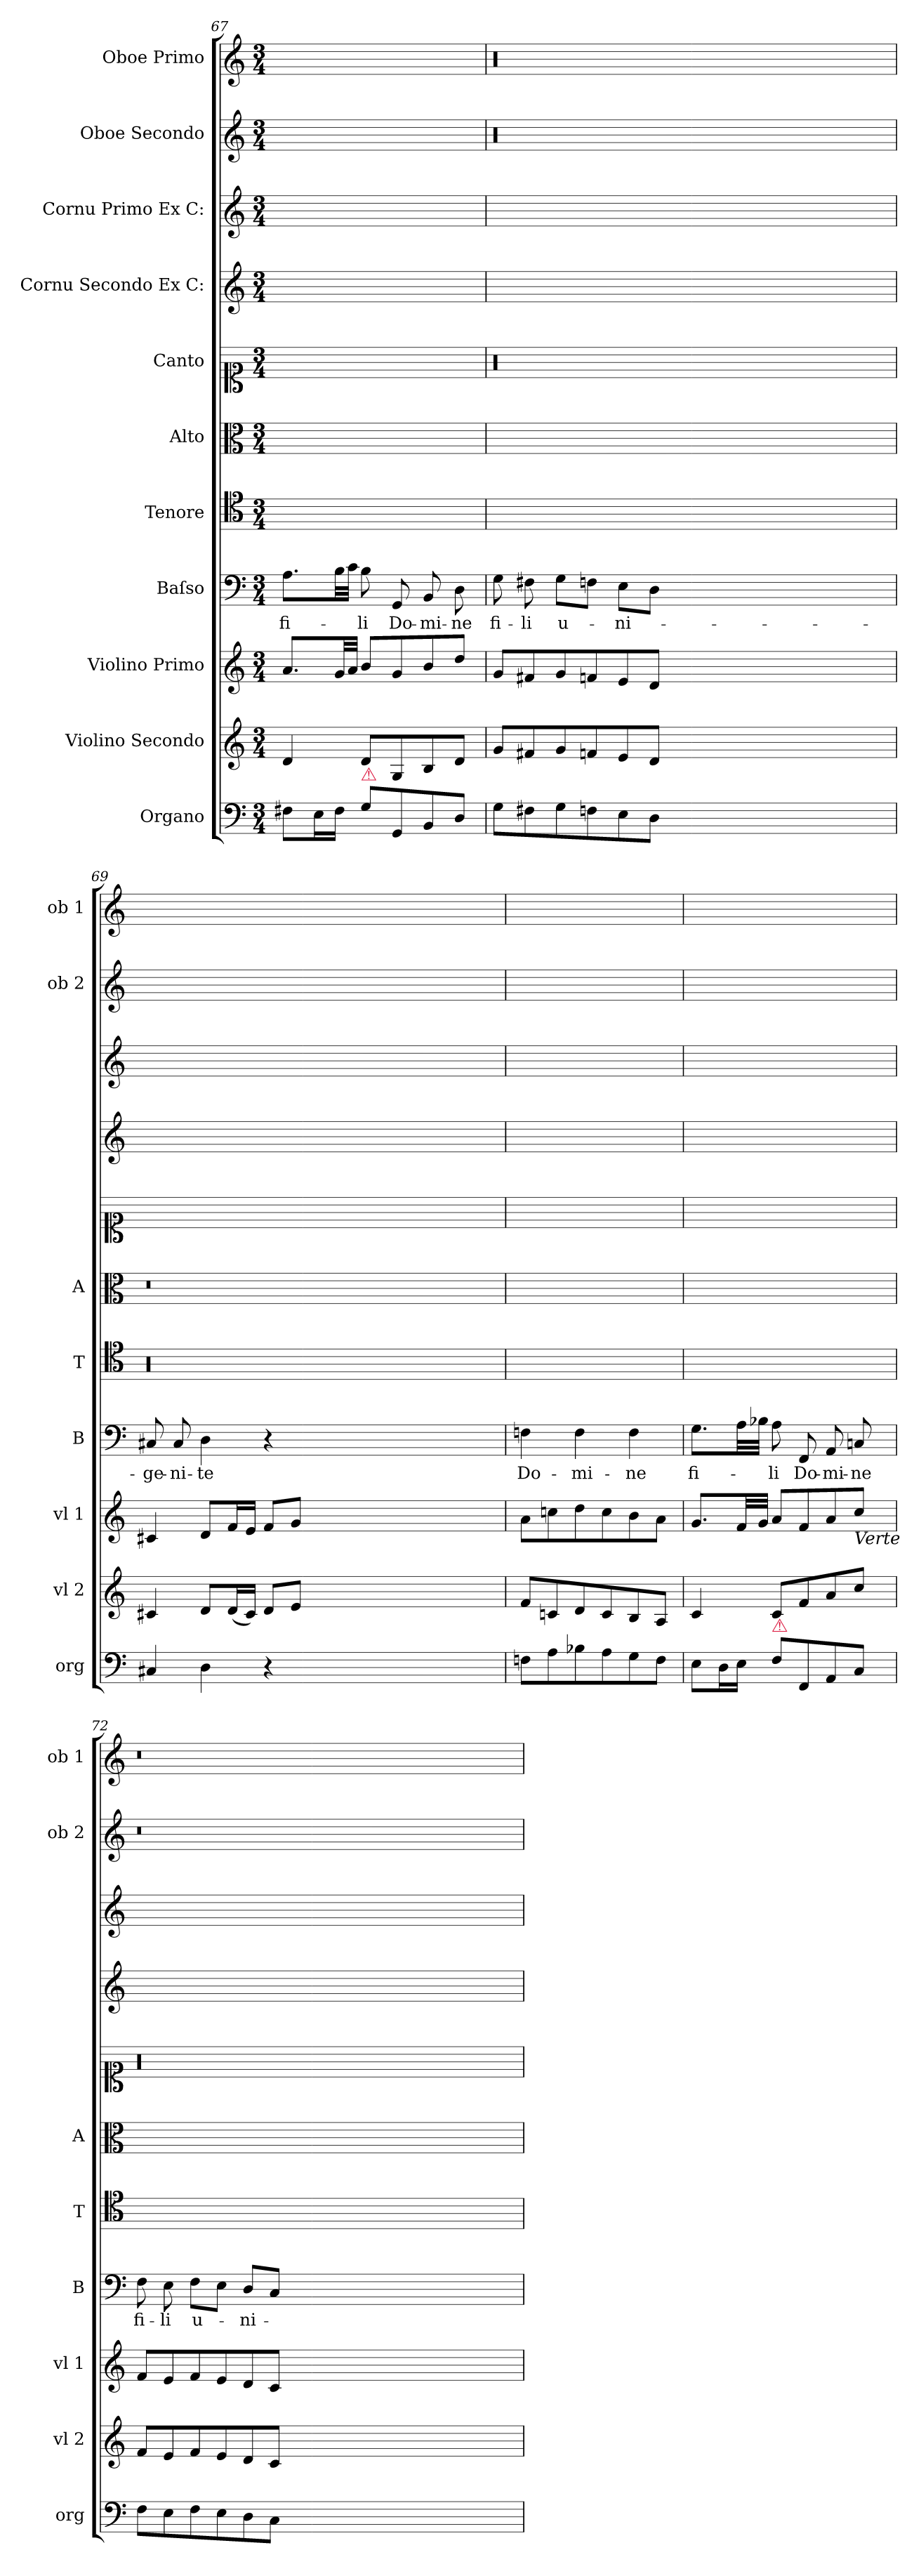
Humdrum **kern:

**kern	**kern	**kern	**kern	**text	**kern	**kern	**kern	**kern	**kern	**kern	**kern
*part11	*part10	*part9	*part8	*part8	*part7	*part6	*part5	*part4	*part3	*part2	*part1
*staff11	*staff10	*staff9	*staff8	*staff8	*staff7	*staff6	*staff5	*staff4	*staff3	*staff2	*staff1
*I"Organo	*I"Violino Secondo	*I"Violino Primo	*I"Baſso	*	*I"Tenore	*I"Alto	*I"Canto	*I"Cornu Secondo Ex C:	*I"Cornu Primo Ex C:	*I"Oboe Secondo	*I"Oboe Primo
*I'org	*I'vl 2	*I'vl 1	*I'B	*	*I'T	*I'A	*	*	*	*I'ob 2	*I'ob 1
*clefF4	*clefG2	*clefG2	*clefF4	*	*clefC4	*clefC3	*clefC1	*clefG2	*clefG2	*clefG2	*clefG2
*k[]	*k[]	*k[]	*k[]	*	*k[]	*k[]	*k[]	*k[]	*k[]	*k[]	*k[]
*C:	*C:	*C:	*C:	*	*C:	*C:	*C:	*C:	*C:	*C:	*C:
*M3/4	*M3/4	*M3/4	*M3/4	*	*M3/4	*M3/4	*M3/4	*M3/4	*M3/4	*M3/4	*M3/4
=67	=67	=67	=67	=67	=67	=67	=67	=67	=67	=67	=67
8F#X\L	4d/	8.a/L	8.A\L	fi-	2.ryy	2.ryy	2.ryy	2.ryy	2.ryy	2.ryy	2.ryy
16E\L	.	.	.	.	.	.	.	.	.	.	.
16F#\JJ	.	32g/LL	32B\LL	.	.	.	.	.	.	.	.
.	.	32a/JJJ	32c\JJJ	.	.	.	.	.	.	.	.
!LO:TX:a:color=crimson:t=⚠	!	!	!	!	!	!	!	!	!	!	!
8G\L	8d/L	8b/L	8B\	-li	.	.	.	.	.	.	.
8GG/	8G/	8g/	8GG/	Do-	.	.	.	.	.	.	.
8BB/	8B/	8b/	8BB/	-mi-	.	.	.	.	.	.	.
8D/J	8d/J	8dd/J	8D\	-ne	.	.	.	.	.	.	.
=68	=68	=68	=68	=68	=68	=68	=68	=68	=68	=68	=68
!	!	!	!	!	!	!	!LO:N:vis=00	!	!	!LO:N:vis=00	!LO:N:vis=00
8G\L	8g/L	8g/L	8G\	fi-	0.ryy	0.ryy	0.r	2.ryy	2.ryy	0.r	0.r
8F#X\	8f#X/	8f#X/	8F#X\	-li	.	.	.	.	.	.	.
8G\	8g/	8g/	8G\L	u-	.	.	.	.	.	.	.
8Fn\	8fn/	8fn/	8Fn\J	.	.	.	.	.	.	.	.
8E\	8e/	8e/	8E\L	-ni-	.	.	.	.	.	.	.
8D\J	8d/J	8d/J	8D\J	.	.	.	.	.	.	.	.
0ryy	0ryy	0ryy	0ryy	.	.	.	.	0ryy	0ryy	.	.
4ryy	4ryy	4ryy	4ryy	.	.	.	.	4ryy	4ryy	.	.
=69	=69	=69	=69	=69	=69	=69	=69	=69	=69	=69	=69
!	!	!	!	!	!LO:N:vis=00	!	!	!	!	!	!
4C#X/	4c#X/	4c#X/	8C#X/	-ge-	0.r	0.r	0.ryy	2.ryy	2.ryy	0.ryy	0.ryy
.	.	.	8C#/	-ni-	.	.	.	.	.	.	.
4D\	8d/L	8d/L	4D\	-te	.	.	.	.	.	.	.
.	(16d/L	16f/L	.	.	.	.	.	.	.	.	.
.	16c#/JJ)	16e/JJ	.	.	.	.	.	.	.	.	.
4r	8d/L	8f/L	4r	.	.	.	.	.	.	.	.
.	8e/J	8g/J	.	.	.	.	.	.	.	.	.
0ryy	0ryy	0ryy	0ryy	.	.	.	.	0ryy	0ryy	.	.
4ryy	4ryy	4ryy	4ryy	.	.	.	.	4ryy	4ryy	.	.
=70	=70	=70	=70	=70	=70	=70	=70	=70	=70	=70	=70
8Fn\L	8f/L	8a\L	4Fn\	Do-	2.ryy	2.ryy	2.ryy	2.ryy	2.ryy	2.ryy	2.ryy
8A\	8cn/	8ccn\	.	.	.	.	.	.	.	.	.
8B-X\	8d/	8dd\	4F\	-mi-	.	.	.	.	.	.	.
8A\	8c/	8cc\	.	.	.	.	.	.	.	.	.
8G\	8B/	8b\	4F\	-ne	.	.	.	.	.	.	.
8F\J	8A/J	8a\J	.	.	.	.	.	.	.	.	.
=71	=71	=71	=71	=71	=71	=71	=71	=71	=71	=71	=71
8E\L	4c/	8.g/L	8.G\L	fi-	2.ryy	2.ryy	2.ryy	2.ryy	2.ryy	2.ryy	2.ryy
16D\L	.	.	.	.	.	.	.	.	.	.	.
16E\JJ	.	32f/LL	32A\LL	.	.	.	.	.	.	.	.
.	.	32g/JJJ	32B-X\JJJ	.	.	.	.	.	.	.	.
!LO:TX:a:color=crimson:t=⚠	!	!	!	!	!	!	!	!	!	!	!
8F\L	8c/L	8a/L	8A\	-li	.	.	.	.	.	.	.
8FF/	8f/	8f/	8FF/	Do-	.	.	.	.	.	.	.
8AA/	8a/	8a/	8AA/	-mi-	.	.	.	.	.	.	.
!	!	!LO:TX:b:i:t=Verte	!	!	!	!	!	!	!	!	!
8C/J	8cc/J	8cc/J	8Cn/	-ne	.	.	.	.	.	.	.
=72	=72	=72	=72	=72	=72	=72	=72	=72	=72	=72	=72
!	!	!	!	!	!	!	!LO:N:vis=00	!	!	!LO:N:vis=0	!LO:N:vis=0
8F\L	8f/L	8f/L	8F\	fi-	0.ryy	0.ryy	0.r	2.ryy	2.ryy	1.r	1.r
8E\	8e/	8e/	8E\	-li	.	.	.	.	.	.	.
8F\	8f/	8f/	8F\L	u-	.	.	.	.	.	.	.
8E\	8e/	8e/	8E\J	.	.	.	.	.	.	.	.
8D\	8d/	8d/	8D/L	-ni-	.	.	.	.	.	.	.
8C\J	8c/J	8c/J	8C/J	.	.	.	.	.	.	.	.
0ryy	0ryy	0ryy	0ryy	.	.	.	.	0ryy	0ryy	.	.
.	.	.	.	.	.	.	.	.	.	1.ryy	1.ryy
4ryy	4ryy	4ryy	4ryy	.	.	.	.	4ryy	4ryy	.	.
=	=	=	=	=	=	=	=	=	=	=	=
*-	*-	*-	*-	*-	*-	*-	*-	*-	*-	*-	*-
